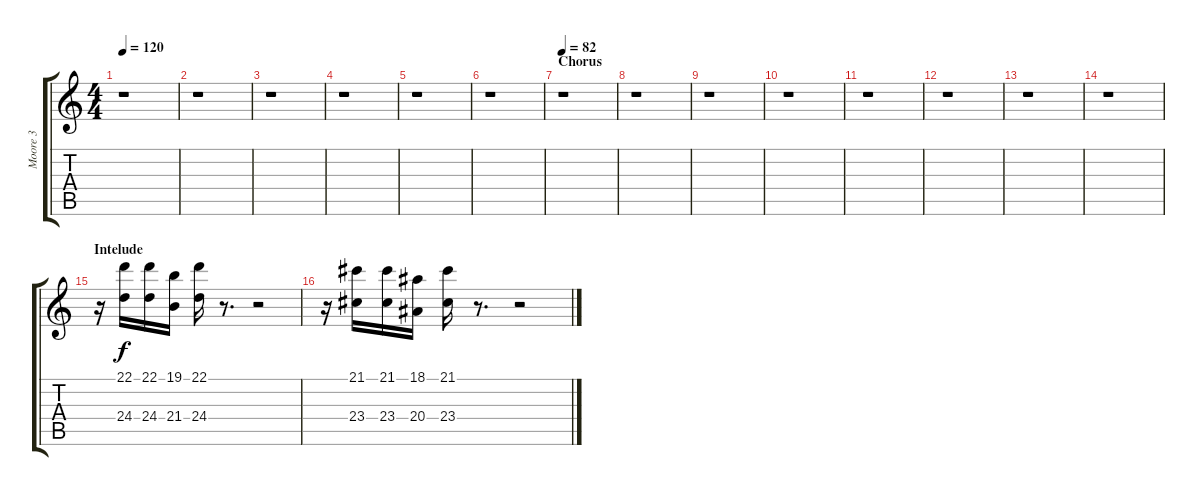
\track ("Moore 3" "Moore 3") {instrument brightacousticpiano}
\staff {score tabs}
\tuning (E4 B3 G3 D3 A2 E2) {hide}
\ts (4 4)
\tempo 120
\clef g2
\ks c
r.1{dy f} |
r.1 |
r.1 |
r.1 |
r.1 |
r.1 |
\section ("" "Chorus")
\tempo 82
r.1 |
r.1 |
r.1 |
r.1 |
r.1 |
r.1 |
r.1 |
r.1 |
\section ("" "Intelude")
r.16 (22.1 24.4).16 (22.1 24.4).16 (19.1 21.4).16 (22.1 24.4).16 r.8{d} r.2 |
r.16 (21.1 23.4).16 (21.1 23.4).16 (18.1 20.4).16 (21.1 23.4).16 r.8{d} r.2
